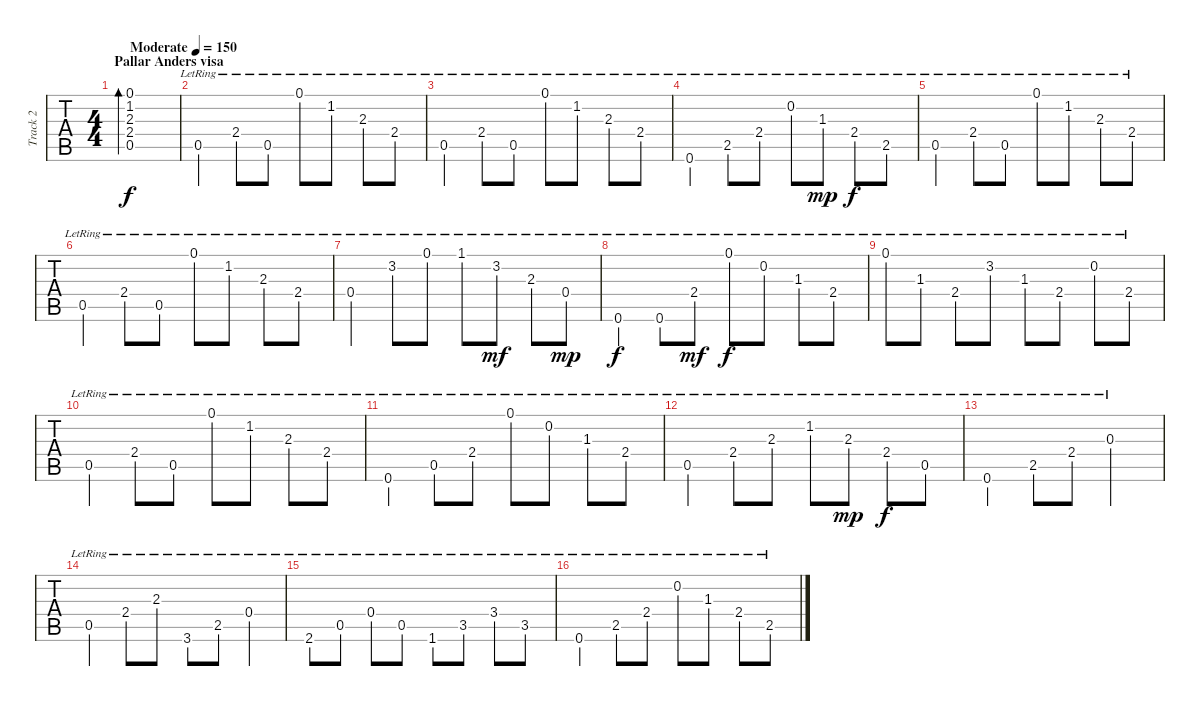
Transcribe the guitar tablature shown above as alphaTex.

\track ("Track 2" "Track 2") {instrument acousticguitarnylon}
\staff {tabs}
\tuning (E4 B3 G3 D3 A2 E2) {hide}
\ts (4 4)
\section ("" "Pallar Anders visa")
\tempo (150 "Moderate")
\clef g2
\ks c
(0.1 1.2 2.3 2.4 0.5).1{bd 240 dy f instrument acousticguitarnylon} |
0.5{lr}.4 2.4{lr}.8 0.5{lr}.8 0.1{lr}.8 1.2{lr}.8 2.3{lr}.8 2.4{lr}.8 |
0.5{lr}.4 2.4{lr}.8 0.5{lr}.8 0.1{lr}.8 1.2{lr}.8 2.3{lr}.8 2.4{lr}.8 |
0.6{lr}.4 2.5{lr}.8 2.4{lr}.8 0.2{lr}.8 1.3{lr}.8{dy mp} 2.4{lr}.8{dy f} 2.5{lr}.8 |
0.5{lr}.4 2.4{lr}.8 0.5{lr}.8 0.1{lr}.8 1.2{lr}.8 2.3{lr}.8 2.4{lr}.8 |
0.5{lr}.4 2.4{lr}.8 0.5{lr}.8 0.1{lr}.8 1.2{lr}.8 2.3{lr}.8 2.4{lr}.8 |
0.4{lr}.4 3.2{lr}.8 0.1{lr}.8 1.1{lr}.8 3.2{lr}.8{dy mf} 2.3{lr}.8 0.4{lr}.8{dy mp} |
0.6{lr}.4{dy f} 0.6{lr}.8 2.4{lr}.8{dy mf} 0.1{lr}.8{dy f} 0.2{lr}.8 1.3{lr}.8 2.4{lr}.8 |
0.1{lr}.8 1.3{lr}.8 2.4{lr}.8 3.2{lr}.8 1.3{lr}.8 2.4{lr}.8 0.2{lr}.8 2.4{lr}.8 |
0.5{lr}.4 2.4{lr}.8 0.5{lr}.8 0.1{lr}.8 1.2{lr}.8 2.3{lr}.8 2.4{lr}.8 |
0.6{lr}.4 0.5{lr}.8 2.4{lr}.8 0.1{lr}.8 0.2{lr}.8 1.3{lr}.8 2.4{lr}.8 |
0.5{lr}.4 2.4{lr}.8 2.3{lr}.8 1.2{lr}.8 2.3{lr}.8{dy mp} 2.4{lr}.8{dy f} 0.5{lr}.8 |
0.6{lr}.4 2.5{lr}.8 2.4{lr}.8 0.3{lr}.2 |
0.5{lr}.4 2.4{lr}.8 2.3{lr}.8 3.6{lr}.8 2.5{lr}.8 0.4{lr}.4 |
2.6{lr}.8 0.5{lr}.8 0.4{lr}.8 0.5{lr}.8 1.6{lr}.8 3.5{lr}.8 3.4{lr}.8 3.5{lr}.8 |
0.6{lr}.4 2.5{lr}.8 2.4{lr}.8 0.2{lr}.8 1.3{lr}.8 2.4{lr}.8 2.5{lr}.8
